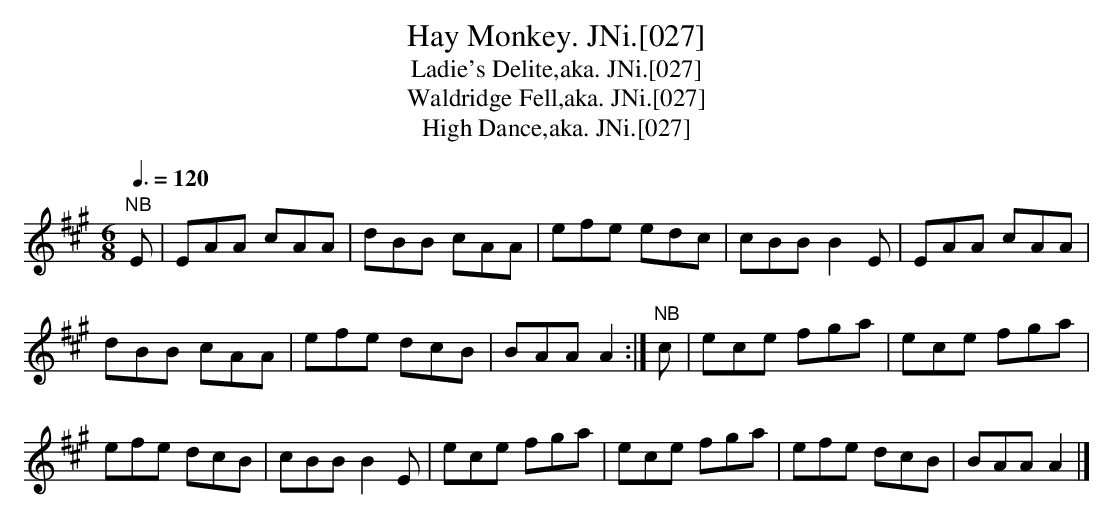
X:1
T:Hay Monkey. JNi.[027]
T:Ladie's Delite,aka. JNi.[027]
T:Waldridge Fell,aka. JNi.[027]
T:High Dance,aka. JNi.[027]
M:6/8
L:1/8
Q:3/8=120
K:A
"NB"E|EAA cAA|dBB cAA|efe edc|cBB B2E|EAA cAA|
dBB cAA|efe dcB|BAA A2:|"NB"c|ece fga|ece fga|
efe dcB|cBB B2E|ece fga|ece fga|efe dcB|BAA A2|]
